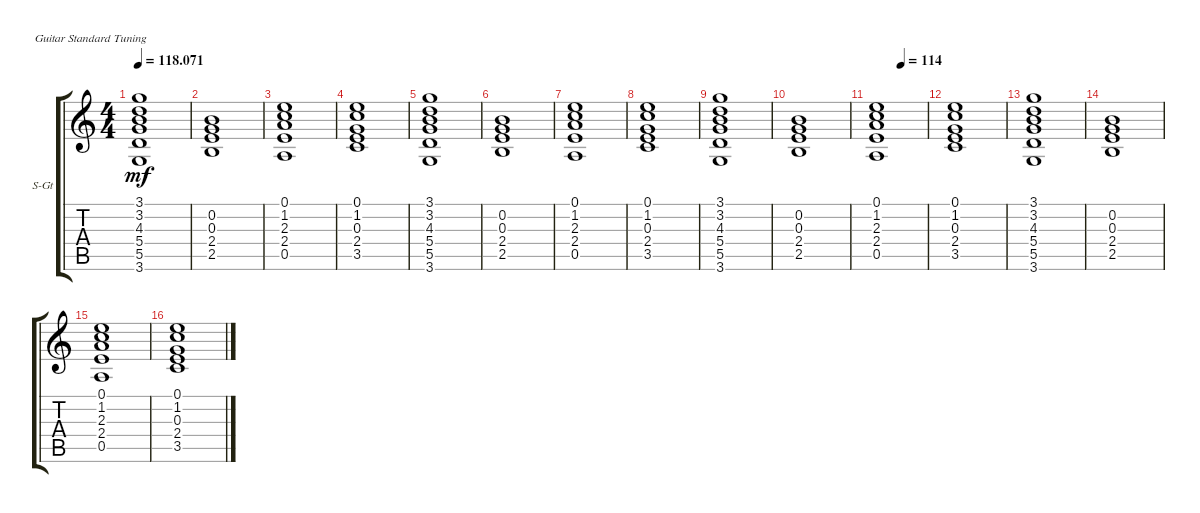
\defaultSystemsLayout 4
\bracketExtendMode groupsimilarinstruments
\firstSystemTrackNameOrientation horizontal
\otherSystemsTrackNameOrientation horizontal
\track ("Steel Guitar" "S-Gt") {instrument acousticguitarsteel}
\staff {score tabs}
\tuning (E4 B3 G3 D3 A2 E2)
\ts (4 4)
\tempo
118.071
\accidentals auto
\clef g2
\ottava regular
\simile none
\ks c
(3.6 5.5 5.4 4.3 3.2 3.1).1{dy mf} |
(2.4 0.3 0.2 2.5).1 |
(0.5 2.4 2.3 1.2 0.1).1 |
(3.5 2.4 0.3 1.2 0.1).1 |
(3.6 5.5 5.4 4.3 3.2 3.1).1 |
(2.4 0.3 0.2 2.5).1 |
(0.5 2.4 2.3 1.2 0.1).1 |
(3.5 2.4 0.3 1.2 0.1).1 |
(3.6 5.5 5.4 4.3 3.2 3.1).1 |
(2.4 0.3 0.2 2.5).1 |
\tempo (114 0.5)
(0.5 2.4 2.3 1.2 0.1).1 |
(3.5 2.4 0.3 1.2 0.1).1 |
(3.6 5.5 5.4 4.3 3.2 3.1).1 |
(2.4 0.3 0.2 2.5).1 |
(0.5 2.4 2.3 1.2 0.1).1 |
(3.5 2.4 0.3 1.2 0.1).1
